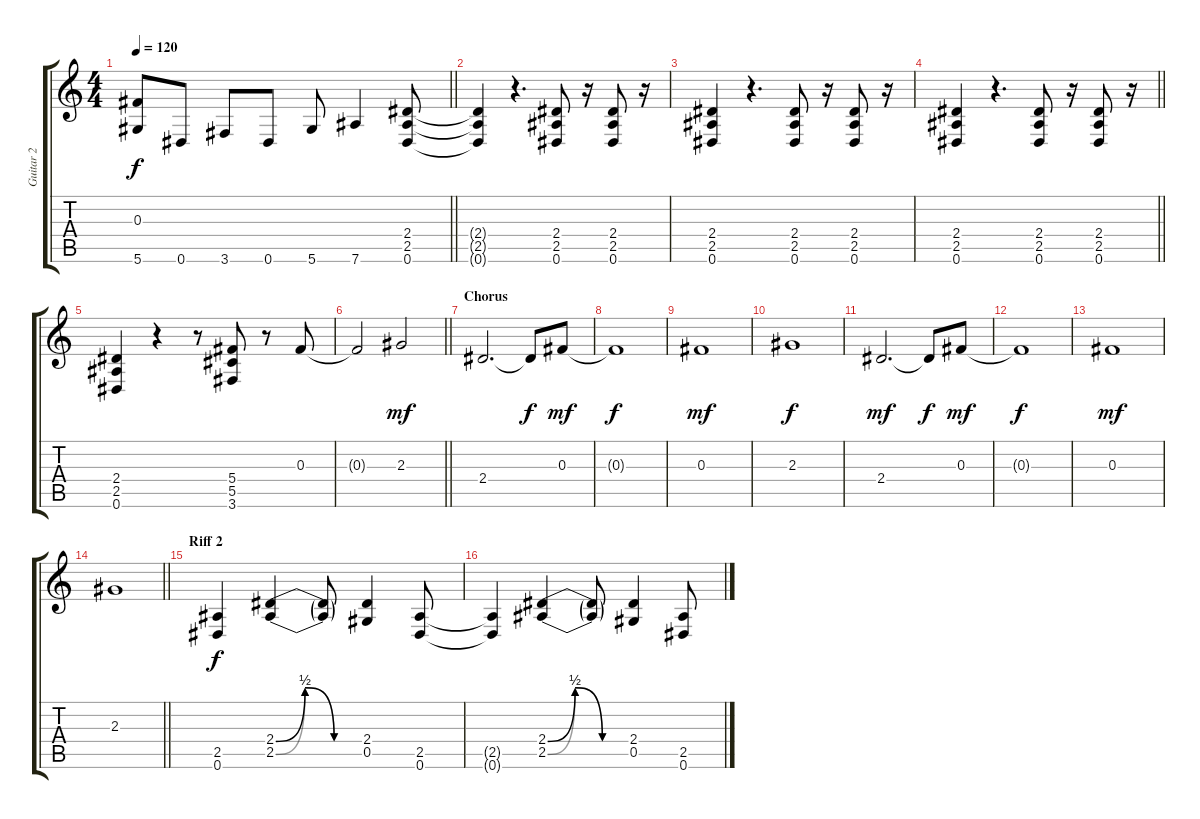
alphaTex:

\track ("Guitar 2" "Guitar 2") {instrument overdrivenguitar}
\staff {score tabs}
\tuning (Eb4 Bb3 Gb3 Db3 Ab2 Eb2) {hide}
\ts (4 4)
\tempo 120
\clef g2
\barLineRight lightlight
\ks c
(0.3 5.6{t}).8{dy f} 0.6.8 3.6.8 0.6.8 5.6.8 7.6.4 (2.4 2.5 0.6).8 |
(2.4{t} 2.5{t} 0.6{t}).4 r.4{d} (2.4 2.5 0.6).8 r.16 (2.4 2.5 0.6).8 r.16 |
(2.4 2.5 0.6).4 r.4{d} (2.4 2.5 0.6).8 r.16 (2.4 2.5 0.6).8 r.16 |
\barLineRight lightlight
(2.4 2.5 0.6).4 r.4{d} (2.4 2.5 0.6).8 r.16 (2.4 2.5 0.6).8 r.16 |
(2.4 2.5 0.6).4 r.4 r.8 (5.4 5.5 3.6).8 r.8 0.3.8 |
\barLineRight lightlight
0.3{t}.2 2.3.2{dy mf} |
\section ("" "Chorus")
2.4.2{d} 2.4{t}.8{dy f} 0.3.8{dy mf} |
0.3{t}.1{dy f} |
0.3.1{dy mf} |
2.3.1{dy f} |
2.4.2{d dy mf} 2.4{t}.8{dy f} 0.3.8{dy mf} |
0.3{t}.1{dy f} |
0.3.1{dy mf} |
\barLineRight lightlight
2.3.1 |
\section ("" "Riff 2")
(2.5 0.6).4{dy f} (2.4{be (custom 0 0 20 2 40 0 60 0)} 2.5{be (custom 0 0 20 2 40 0 60 0)}).4 (2.4{t} 2.5{t}).8 (2.4 0.5).4 (2.5 0.6).8 |
(2.5{t} 0.6{t}).4 (2.4{be (custom 0 0 20 2 40 0 60 0)} 2.5{be (custom 0 0 20 2 40 0 60 0)}).4 (2.4{t} 2.5{t}).8 (2.4 0.5).4 (2.5 0.6).8
